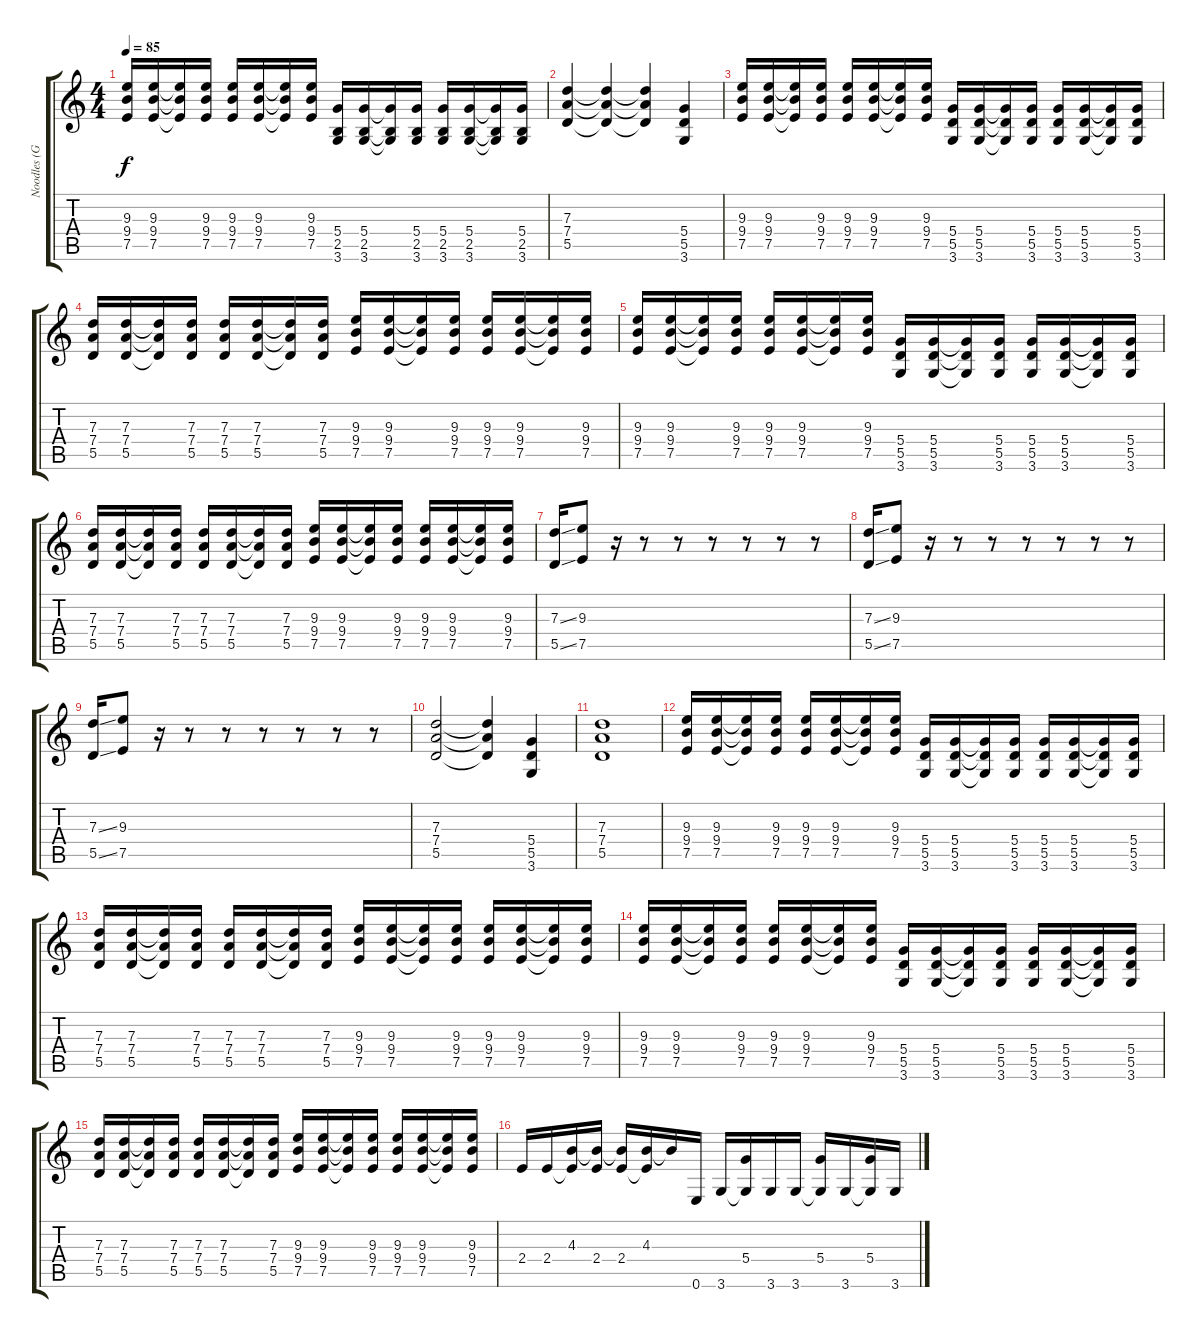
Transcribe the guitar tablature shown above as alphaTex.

\track ("Noodles (Guitar)" "Noodles (G") {instrument distortionguitar}
\staff {score tabs}
\tuning (E4 B3 G3 D3 A2 E2) {hide}
\ts (4 4)
\tempo 85
\clef g2
\ks c
(9.3 9.4 7.5).16{dy f volume 14 instrument distortionguitar} (9.3 9.4 7.5).16 (9.3{t} 9.4{t} 7.5{t}).16 (9.3 9.4 7.5).16 (9.3 9.4 7.5).16 (9.3 9.4 7.5).16 (9.3{t} 9.4{t} 7.5{t}).16 (9.3 9.4 7.5).16 (5.4 2.5 3.6).16 (5.4 2.5 3.6).16 (5.4{t} 2.5{t} 3.6{t}).16 (5.4 2.5 3.6).16 (5.4 2.5 3.6).16 (5.4 2.5 3.6).16 (5.4{t} 2.5{t} 3.6{t}).16 (5.4 2.5 3.6).16 |
(7.3 7.4 5.5).4 (7.3{t} 7.4{t} 5.5{t}).4 (7.3{t} 7.4{t} 5.5{t}).4 (5.4 5.5 3.6).4 |
(9.3 9.4 7.5).16 (9.3 9.4 7.5).16 (9.3{t} 9.4{t} 7.5{t}).16 (9.3 9.4 7.5).16 (9.3 9.4 7.5).16 (9.3 9.4 7.5).16 (9.3{t} 9.4{t} 7.5{t}).16 (9.3 9.4 7.5).16 (5.4 5.5 3.6).16 (5.4 5.5 3.6).16 (5.4{t} 5.5{t} 3.6{t}).16 (5.4 5.5 3.6).16 (5.4 5.5 3.6).16 (5.4 5.5 3.6).16 (5.4{t} 5.5{t} 3.6{t}).16 (5.4 5.5 3.6).16 |
(7.3 7.4 5.5).16 (7.3 7.4 5.5).16 (7.3{t} 7.4{t} 5.5{t}).16 (7.3 7.4 5.5).16 (7.3 7.4 5.5).16 (7.3 7.4 5.5).16 (7.3{t} 7.4{t} 5.5{t}).16 (7.3 7.4 5.5).16 (9.3 9.4 7.5).16 (9.3 9.4 7.5).16 (9.3{t} 9.4{t} 7.5{t}).16 (9.3 9.4 7.5).16 (9.3 9.4 7.5).16 (9.3 9.4 7.5).16 (9.3{t} 9.4{t} 7.5{t}).16 (9.3 9.4 7.5).16 |
(9.3 9.4 7.5).16 (9.3 9.4 7.5).16 (9.3{t} 9.4{t} 7.5{t}).16 (9.3 9.4 7.5).16 (9.3 9.4 7.5).16 (9.3 9.4 7.5).16 (9.3{t} 9.4{t} 7.5{t}).16 (9.3 9.4 7.5).16 (5.4 5.5 3.6).16 (5.4 5.5 3.6).16 (5.4{t} 5.5{t} 3.6{t}).16 (5.4 5.5 3.6).16 (5.4 5.5 3.6).16 (5.4 5.5 3.6).16 (5.4{t} 5.5{t} 3.6{t}).16 (5.4 5.5 3.6).16 |
(7.3 7.4 5.5).16 (7.3 7.4 5.5).16 (7.3{t} 7.4{t} 5.5{t}).16 (7.3 7.4 5.5).16 (7.3 7.4 5.5).16 (7.3 7.4 5.5).16 (7.3{t} 7.4{t} 5.5{t}).16 (7.3 7.4 5.5).16 (9.3 9.4 7.5).16 (9.3 9.4 7.5).16 (9.3{t} 9.4{t} 7.5{t}).16 (9.3 9.4 7.5).16 (9.3 9.4 7.5).16 (9.3 9.4 7.5).16 (9.3{t} 9.4{t} 7.5{t}).16 (9.3 9.4 7.5).16 |
(7.3{ss} 5.5{ss}).16 (9.3 7.5).8 r.16 r.8 r.8 r.8 r.8 r.8 r.8 |
(7.3{ss} 5.5{ss}).16 (9.3 7.5).8 r.16 r.8 r.8 r.8 r.8 r.8 r.8 |
(7.3{ss} 5.5{ss}).16 (9.3 7.5).8 r.16 r.8 r.8 r.8 r.8 r.8 r.8 |
(7.3 7.4 5.5).2 (7.3{t} 7.4{t} 5.5{t}).4 (5.4 5.5 3.6).4 |
(7.3 7.4 5.5).1 |
(9.3 9.4 7.5).16 (9.3 9.4 7.5).16 (9.3{t} 9.4{t} 7.5{t}).16 (9.3 9.4 7.5).16 (9.3 9.4 7.5).16 (9.3 9.4 7.5).16 (9.3{t} 9.4{t} 7.5{t}).16 (9.3 9.4 7.5).16 (5.4 5.5 3.6).16 (5.4 5.5 3.6).16 (5.4{t} 5.5{t} 3.6{t}).16 (5.4 5.5 3.6).16 (5.4 5.5 3.6).16 (5.4 5.5 3.6).16 (5.4{t} 5.5{t} 3.6{t}).16 (5.4 5.5 3.6).16 |
(7.3 7.4 5.5).16 (7.3 7.4 5.5).16 (7.3{t} 7.4{t} 5.5{t}).16 (7.3 7.4 5.5).16 (7.3 7.4 5.5).16 (7.3 7.4 5.5).16 (7.3{t} 7.4{t} 5.5{t}).16 (7.3 7.4 5.5).16 (9.3 9.4 7.5).16 (9.3 9.4 7.5).16 (9.3{t} 9.4{t} 7.5{t}).16 (9.3 9.4 7.5).16 (9.3 9.4 7.5).16 (9.3 9.4 7.5).16 (9.3{t} 9.4{t} 7.5{t}).16 (9.3 9.4 7.5).16 |
(9.3 9.4 7.5).16 (9.3 9.4 7.5).16 (9.3{t} 9.4{t} 7.5{t}).16 (9.3 9.4 7.5).16 (9.3 9.4 7.5).16 (9.3 9.4 7.5).16 (9.3{t} 9.4{t} 7.5{t}).16 (9.3 9.4 7.5).16 (5.4 5.5 3.6).16 (5.4 5.5 3.6).16 (5.4{t} 5.5{t} 3.6{t}).16 (5.4 5.5 3.6).16 (5.4 5.5 3.6).16 (5.4 5.5 3.6).16 (5.4{t} 5.5{t} 3.6{t}).16 (5.4 5.5 3.6).16 |
(7.3 7.4 5.5).16 (7.3 7.4 5.5).16 (7.3{t} 7.4{t} 5.5{t}).16 (7.3 7.4 5.5).16 (7.3 7.4 5.5).16 (7.3 7.4 5.5).16 (7.3{t} 7.4{t} 5.5{t}).16 (7.3 7.4 5.5).16 (9.3 9.4 7.5).16 (9.3 9.4 7.5).16 (9.3{t} 9.4{t} 7.5{t}).16 (9.3 9.4 7.5).16 (9.3 9.4 7.5).16 (9.3 9.4 7.5).16 (9.3{t} 9.4{t} 7.5{t}).16 (9.3 9.4 7.5).16 |
2.4.16{volume 16} 2.4.16 (4.3 2.4{t}).16 (4.3{t} 2.4).16 (4.3{t} 2.4).16 (4.3 2.4{t}).16 4.3{t}.16 0.6.16 3.6.16 (5.4 3.6{t}).16 3.6.16 3.6.16 (5.4 3.6{t}).16 3.6.16 (5.4 3.6{t}).16 3.6.16
